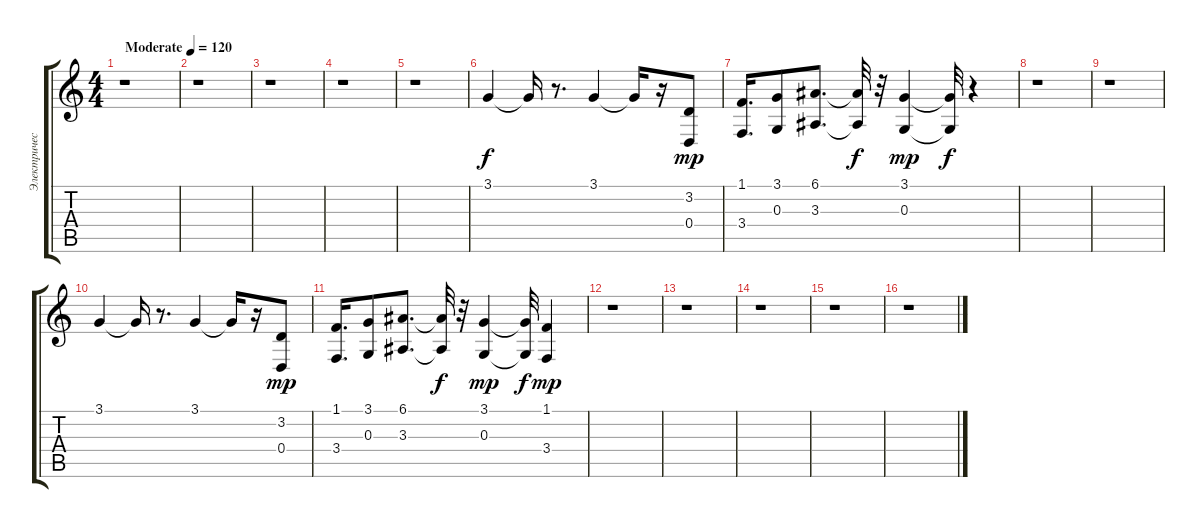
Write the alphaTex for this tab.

\track ("Электрический Гранд Роя" "Электричес") {instrument electricgrandpiano}
\staff {score tabs}
\tuning (E4 B3 G3 D3 A2 E2) {hide}
\ts (4 4)
\tempo (120 "Moderate")
\clef g2
\ks c
r.1{dy f instrument electricgrandpiano} |
r.1 |
r.1 |
r.1 |
r.1 |
3.1.4 3.1{t}.16 r.8{d} 3.1.4 3.1{t}.16 r.16 (3.2 0.4).8{dy mp} |
(1.1 3.4).16{d} (3.1 0.3).8 (6.1 3.3).8{d} (6.1{t} 3.3{t}).32{dy f} r.32 (3.1 0.3).4{dy mp} (3.1{t} 0.3{t}).32{dy f} r.4 |
r.1 |
r.1 |
3.1.4 3.1{t}.16 r.8{d} 3.1.4 3.1{t}.16 r.16 (3.2 0.4).8{dy mp} |
(1.1 3.4).16{d} (3.1 0.3).8 (6.1 3.3).8{d} (6.1{t} 3.3{t}).32{dy f} r.32 (3.1 0.3).4{dy mp} (3.1{t} 0.3{t}).32{dy f} (1.1 3.4).4{dy mp} |
r.1 |
r.1 |
r.1 |
r.1 |
r.1
